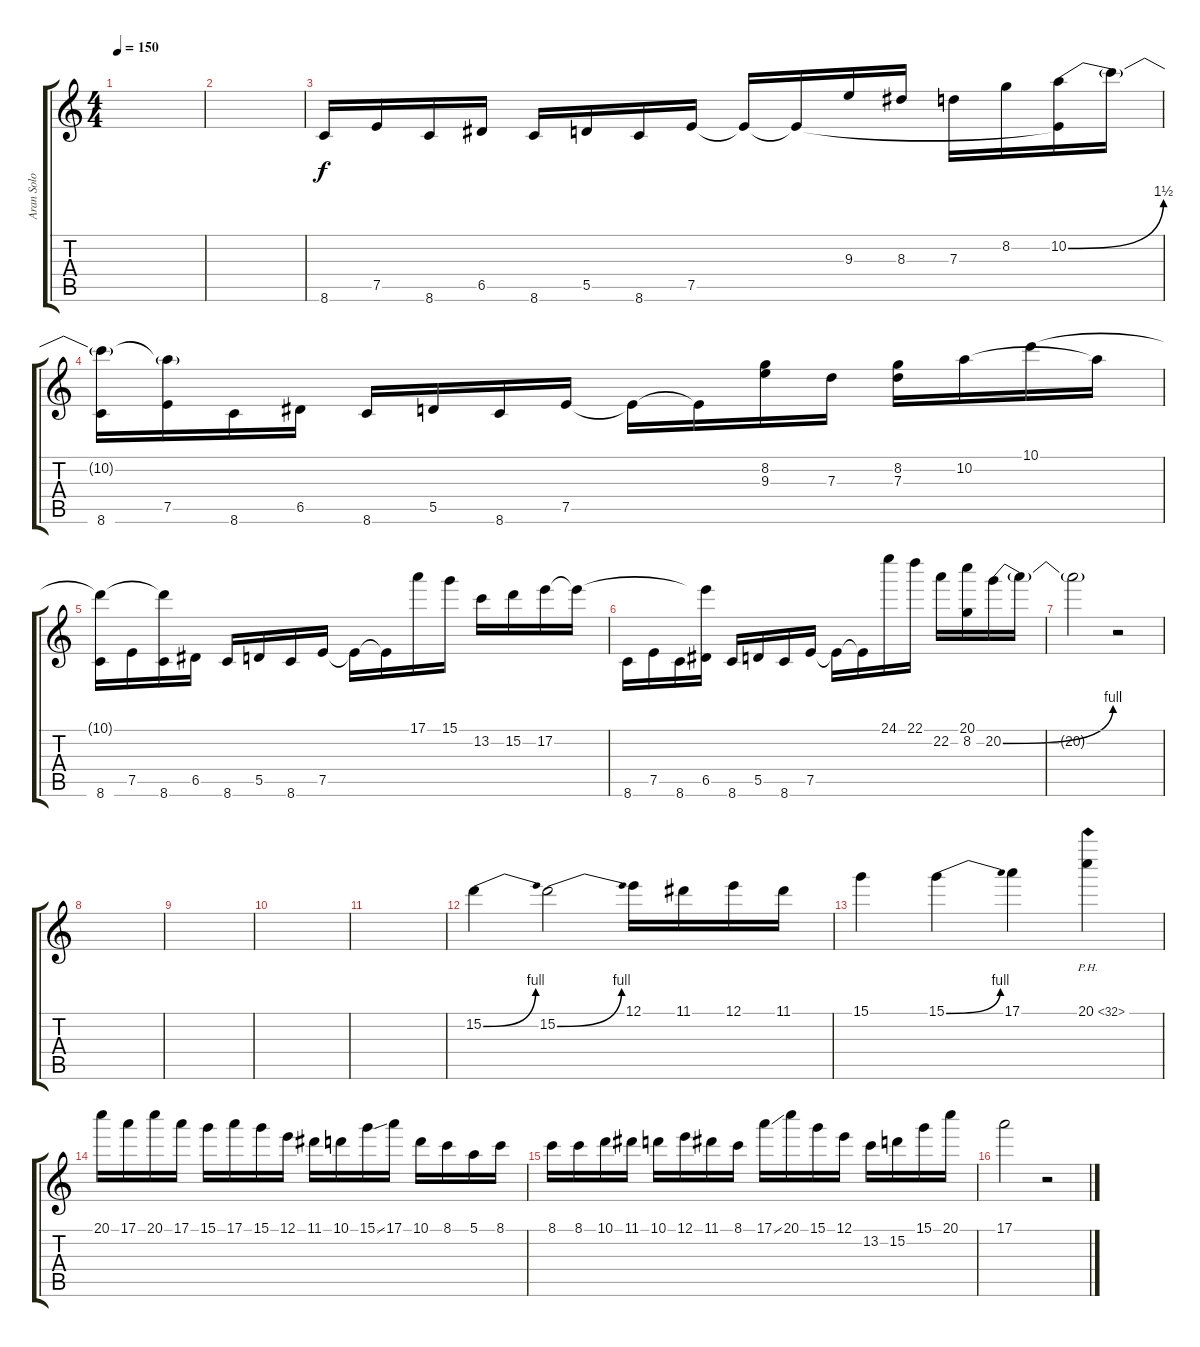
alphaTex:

\track ("Aran Solo 2" "Aran Solo ") {instrument distortionguitar}
\staff {score tabs}
\tuning (E4 B3 G3 D3 A2 E2) {hide}
\ts (4 4)
\tempo 150
\clef g2
\ks c
|
|
8.6.16 7.5.16 8.6.16 6.5.16 8.6.16 5.5.16 8.6.16 7.5.16 7.5{t}.16 7.5{t}.16 9.3.16 8.3.16 7.3.16 8.2.16 (10.2{be (bend 0 0 60 6)} 7.5{t}).16 10.2{t}.16 |
(10.2{t} 8.6).16 (10.2{t} 7.5).16 8.6.16 6.5.16 8.6.16 5.5.16 8.6.16 7.5.16 7.5{t}.16 7.5{t}.16 (8.2 9.3).16 7.3.16 (8.2 7.3).16 10.2.16 10.1.16 10.2{t}.16 |
(10.1{t} 8.6).16 7.5.16 (10.1{t} 8.6).16 6.5.16 8.6.16 5.5.16 8.6.16 7.5.16 7.5{t}.16 7.5{t}.16 17.1.16 15.1.16 13.2.16 15.2.16 17.2.16 17.2{t}.16 |
8.6.16 7.5.16 8.6.16 (17.2{t} 6.5).16 8.6.16 5.5.16 8.6.16 7.5.16 7.5{t}.16 7.5{t}.16 24.1.16 22.1.16 22.2.16 (20.1 8.2).16 20.2{be (bend 0 0 60 4)}.16 20.2{t}.16 |
20.2{t}.2 r.2 |
|
|
|
|
15.2{be (bend 0 0 60 4)}.4 15.2{be (bend 0 0 60 4)}.2 12.1.16 11.1.16 12.1.16 11.1.16 |
15.1.4 15.1{be (bend 0 0 60 4)}.4 17.1.4 20.1{ph 12}.4 |
20.1.16 17.1.16 20.1.16 17.1.16 15.1.16 17.1.16 15.1.16 12.1.16 11.1.16 10.1.16 15.1{ss}.16 17.1.16 10.1.16 8.1.16 5.1.16 8.1.16 |
8.1.16 8.1.16 10.1.16 11.1.16 10.1.16 12.1.16 11.1.16 8.1.16 17.1{ss}.16 20.1.16 15.1.16 12.1.16 13.2.16 15.2.16 15.1.16 20.1.16 |
17.1.2 r.2
